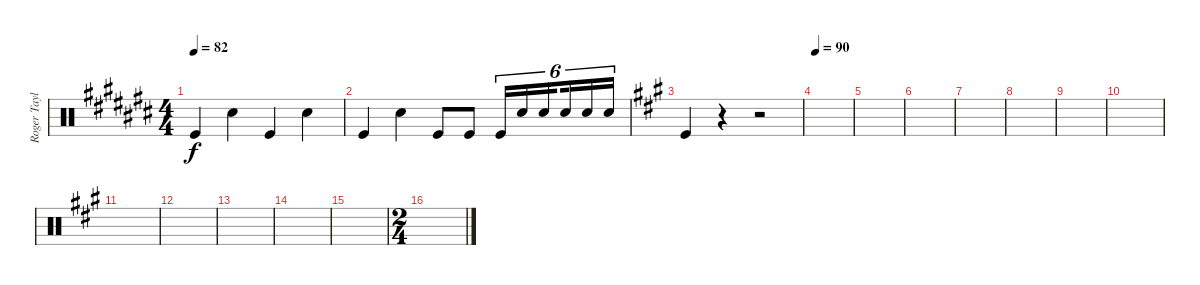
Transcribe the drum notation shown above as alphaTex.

\track ("Roger Taylor" "Roger Tayl") {instrument percussion}
\staff {score}
\articulation defaults
\ts (4 4)
\tempo 82
\clef neutral
\ks c# "Kick (hit)".4{dy f} "Snare (hit) 2".4 "Kick (hit)".4 "Snare (hit) 2".4
|
"Kick (hit)".4 "Snare (hit) 2".4 "Kick (hit)".8 "Kick (hit)".8 "Kick (hit)".16{tu (6 4)} "Snare (hit) 2".16{tu (6 4)} "Snare (hit) 2".16{tu (6 4) beam splitsecondary} "Snare (hit) 2".16{tu (6 4)} "Snare (hit) 2".16{tu (6 4)} "Snare (hit) 2".16{tu (6 4)} |
\ks a "Kick (hit)".4
r.4 r.2 |
\tempo 90
|
|
|
|
|
|
|
|
|
|
|
|
\ts (2 4)
